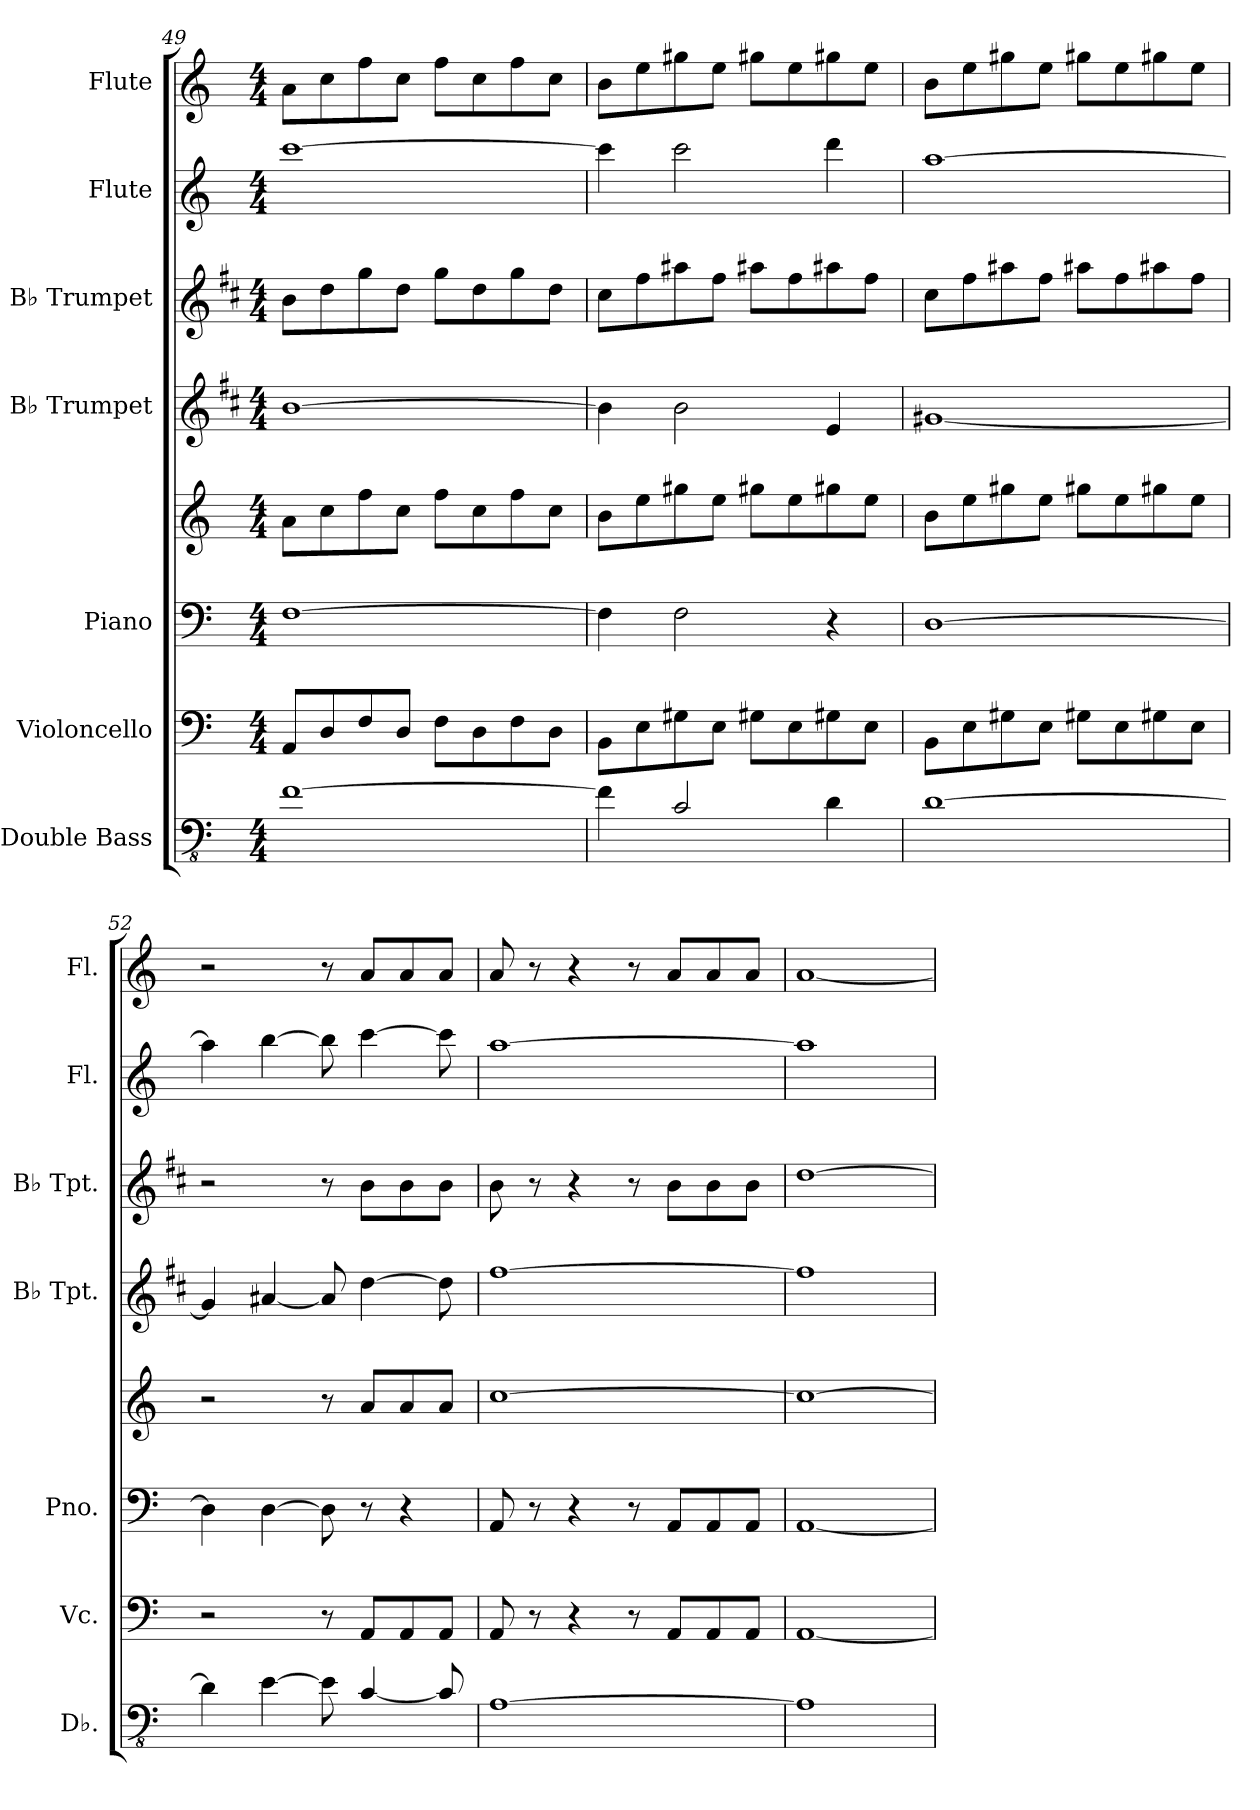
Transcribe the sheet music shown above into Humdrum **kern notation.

**kern	**kern	**kern	**kern	**kern	**kern	**kern	**kern
*part7	*part6	*part5	*part5	*part4	*part3	*part2	*part1
*staff8	*staff7	*staff6	*staff5	*staff4	*staff3	*staff2	*staff1
*I"Double Bass	*I"Violoncello	*I"Piano	*	*I"B♭ Trumpet	*I"B♭ Trumpet	*I"Flute	*I"Flute
*I'Db.	*I'Vc.	*I'Pno.	*	*I'B♭ Tpt.	*I'B♭ Tpt.	*I'Fl.	*I'Fl.
*clefFv4	*clefF4	*clefF4	*clefG2	*clefG2	*clefG2	*clefG2	*clefG2
*ITrd7c12	*	*	*	*ITrd1c2	*ITrd1c2	*	*
*k[]	*k[]	*k[]	*k[]	*k[]	*k[]	*k[]	*k[]
*M4/4	*M4/4	*M4/4	*M4/4	*M4/4	*M4/4	*M4/4	*M4/4
=49	=49	=49	=49	=49	=49	=49	=49
[1FF	8AA/L	[1F	8a\L	[1a	8a\L	[1ccc	8a\L
.	8D/	.	8cc\	.	8cc\	.	8cc\
.	8F/	.	8ff\	.	8ff\	.	8ff\
.	8D/J	.	8cc\J	.	8cc\J	.	8cc\J
.	8F\L	.	8ff\L	.	8ff\L	.	8ff\L
.	8D\	.	8cc\	.	8cc\	.	8cc\
.	8F\	.	8ff\	.	8ff\	.	8ff\
.	8D\J	.	8cc\J	.	8cc\J	.	8cc\J
=50	=50	=50	=50	=50	=50	=50	=50
4FF\]	8BB\L	4F\]	8b\L	4a\]	8b\L	4ccc\]	8b\L
.	8E\	.	8ee\	.	8ee\	.	8ee\
2CC/	8G#X\	2F\	8gg#X\	2a\	8gg#X\	2ccc\	8gg#X\
.	8E\J	.	8ee\J	.	8ee\J	.	8ee\J
.	8G#X\L	.	8gg#X\L	.	8gg#X\L	.	8gg#X\L
.	8E\	.	8ee\	.	8ee\	.	8ee\
4DD\	8G#X\	4r	8gg#X\	4d/	8gg#X\	4ddd\	8gg#X\
.	8E\J	.	8ee\J	.	8ee\J	.	8ee\J
!!LO:PB:g=z
=51	=51	=51	=51	=51	=51	=51	=51
[1DD	8BB\L	[1D	8b\L	[1f#X	8b\L	[1aa	8b\L
.	8E\	.	8ee\	.	8ee\	.	8ee\
.	8G#X\	.	8gg#X\	.	8gg#X\	.	8gg#X\
.	8E\J	.	8ee\J	.	8ee\J	.	8ee\J
.	8G#X\L	.	8gg#X\L	.	8gg#X\L	.	8gg#X\L
.	8E\	.	8ee\	.	8ee\	.	8ee\
.	8G#X\	.	8gg#X\	.	8gg#X\	.	8gg#X\
.	8E\J	.	8ee\J	.	8ee\J	.	8ee\J
=52	=52	=52	=52	=52	=52	=52	=52
4DD\]	2r	4D\]	2r	4f#/]	2r	4aa\]	2r
[4EE\	.	[4D\	.	[4g#X/	.	[4bb\	.
8EE\]	8r	8D\]	8r	8g#/]	8r	8bb\]	8r
[4CC/	8AA/L	8r	8a/L	[4cc\	8a\L	[4ccc\	8a/L
.	8AA/	4r	8a/	.	8a\	.	8a/
8CC/]	8AA/J	.	8a/J	8cc\]	8a\J	8ccc\]	8a/J
=53	=53	=53	=53	=53	=53	=53	=53
[1AAA	8AA/	8AA/	[1cc	[1ee	8a\	[1aa	8a/
.	8r	8r	.	.	8r	.	8r
.	4r	4r	.	.	4r	.	4r
.	8r	8r	.	.	8r	.	8r
.	8AA/L	8AA/L	.	.	8a\L	.	8a/L
.	8AA/	8AA/	.	.	8a\	.	8a/
.	8AA/J	8AA/J	.	.	8a\J	.	8a/J
=54	=54	=54	=54	=54	=54	=54	=54
1AAA]	[1AA	[1AA	1cc_	1ee]	[1cc	1aa]	[1a
=	=	=	=	=	=	=	=
*-	*-	*-	*-	*-	*-	*-	*-
